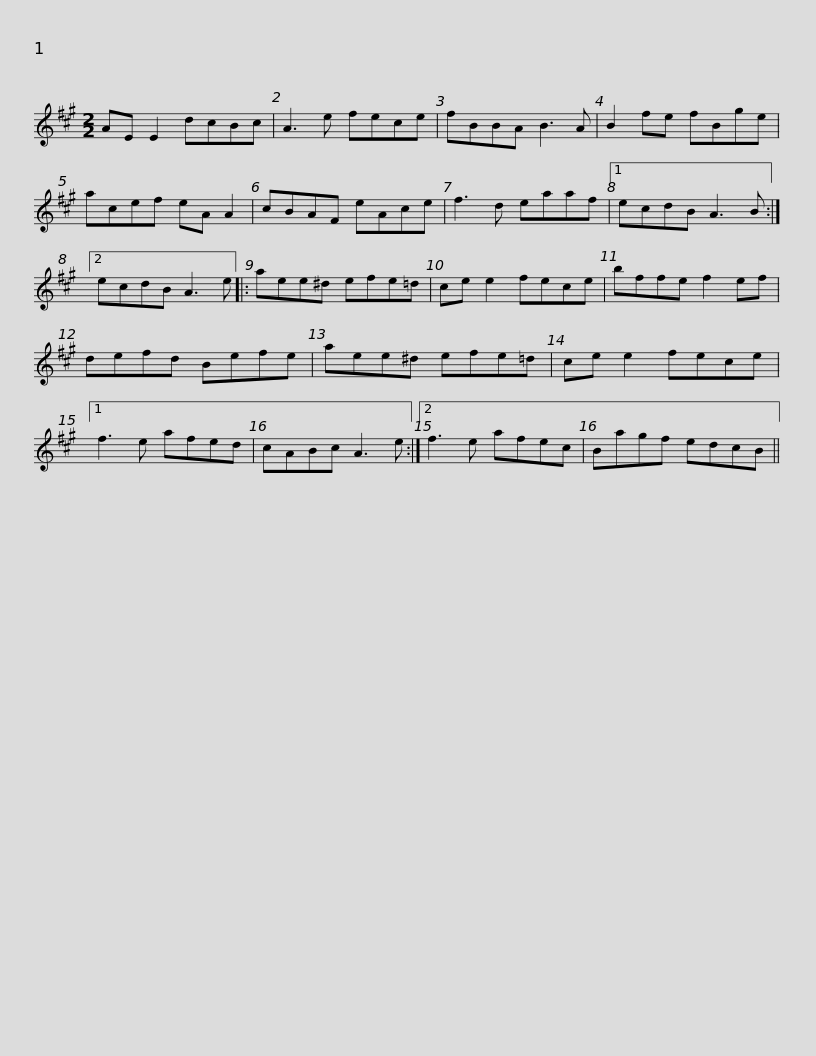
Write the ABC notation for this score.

X:1
L:1/8
M:2/2
I:linebreak $
K:A
V:1 treble
V:1
 AE E2 dcBc | A3 e fece | fBBA B3 A | B2 fe fBge | acef eA A2 | %5
 cBAF eAce |$ f3 d eaaf |1 ecdB A3 B :|2 ecdB A3 e |: aee^d efe=d | %10
 ce e2 fece | bffe f2 ef |$ defd Befe | aee^d efe=d | ce e2 fece |1 %15
 f3 e afed | cABc A3 e :|2 f3 e afec |$ Bagf edcB || %19
